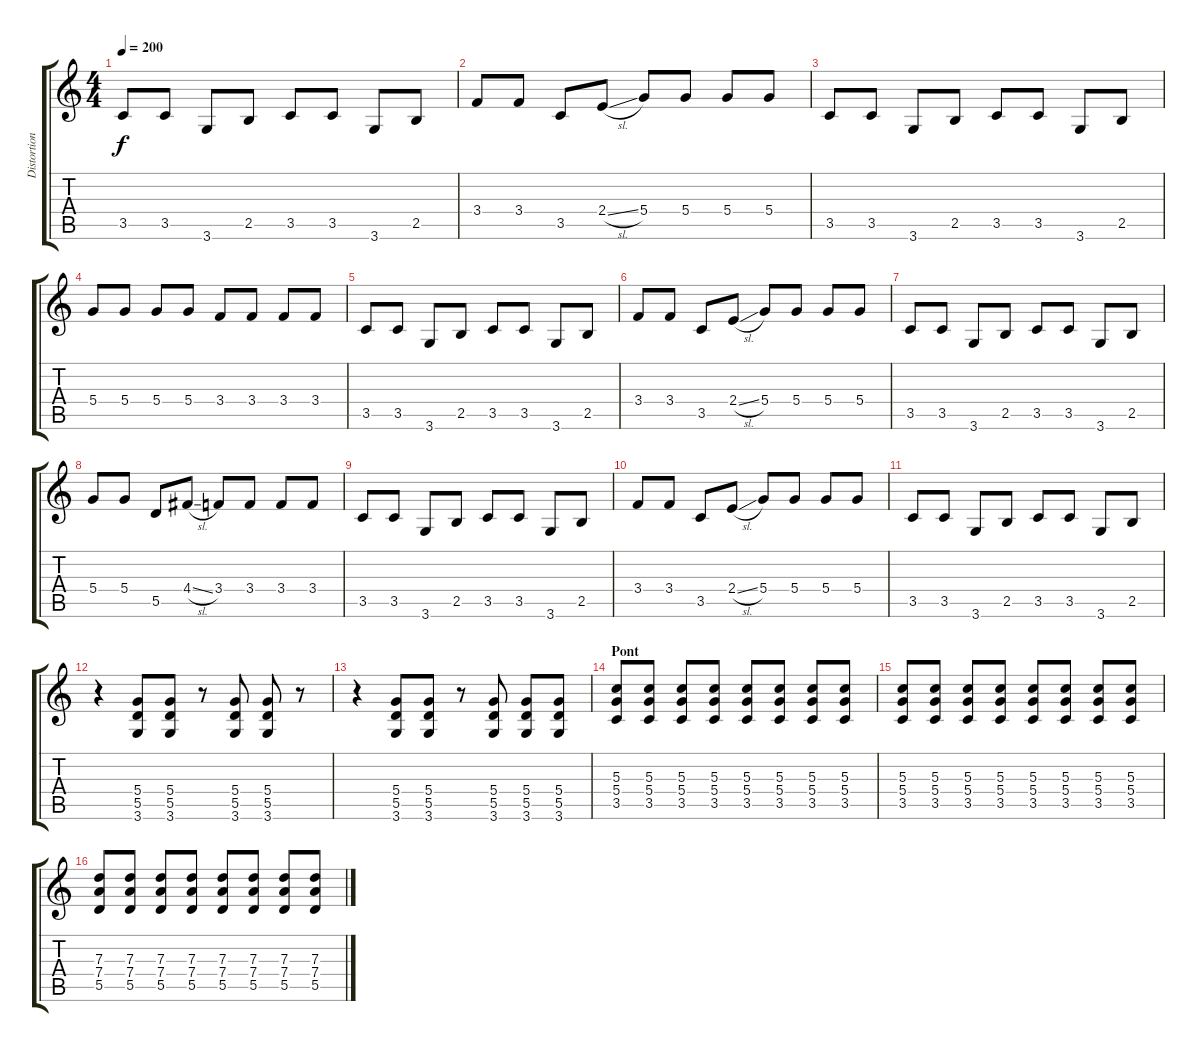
\track ("Distortion guitar" "Distortion") {instrument distortionguitar}
\staff {score tabs}
\tuning (E4 B3 G3 D3 A2 E2) {hide}
\ts (4 4)
\tempo 200
\clef g2
\ks c
3.5.8{dy f} 3.5.8 3.6.8 2.5.8 3.5.8 3.5.8 3.6.8 2.5.8 |
3.4.8 3.4.8 3.5.8 2.4{sl}.8 5.4.8 5.4.8 5.4.8 5.4.8 |
3.5.8 3.5.8 3.6.8 2.5.8 3.5.8 3.5.8 3.6.8 2.5.8 |
5.4.8 5.4.8 5.4.8 5.4.8 3.4.8 3.4.8 3.4.8 3.4.8 |
\section ("" "")
3.5.8 3.5.8 3.6.8 2.5.8 3.5.8 3.5.8 3.6.8 2.5.8 |
3.4.8 3.4.8 3.5.8 2.4{sl}.8 5.4.8 5.4.8 5.4.8 5.4.8 |
3.5.8 3.5.8 3.6.8 2.5.8 3.5.8 3.5.8 3.6.8 2.5.8 |
5.4.8 5.4.8 5.5.8 4.4{sl}.8 3.4.8 3.4.8 3.4.8 3.4.8 |
3.5.8 3.5.8 3.6.8 2.5.8 3.5.8 3.5.8 3.6.8 2.5.8 |
3.4.8 3.4.8 3.5.8 2.4{sl}.8 5.4.8 5.4.8 5.4.8 5.4.8 |
3.5.8 3.5.8 3.6.8 2.5.8 3.5.8 3.5.8 3.6.8 2.5.8 |
r.4 (5.4 5.5 3.6).8 (5.4 5.5 3.6).8 r.8 (5.4 5.5 3.6).8 (5.4 5.5 3.6).8 r.8 |
r.4 (5.4 5.5 3.6).8 (5.4 5.5 3.6).8 r.8 (5.4 5.5 3.6).8 (5.4 5.5 3.6).8 (5.4 5.5 3.6).8 |
\section ("" "Pont")
(5.3 5.4 3.5).8 (5.3 5.4 3.5).8 (5.3 5.4 3.5).8 (5.3 5.4 3.5).8 (5.3 5.4 3.5).8 (5.3 5.4 3.5).8 (5.3 5.4 3.5).8 (5.3 5.4 3.5).8 |
(5.3 5.4 3.5).8 (5.3 5.4 3.5).8 (5.3 5.4 3.5).8 (5.3 5.4 3.5).8 (5.3 5.4 3.5).8 (5.3 5.4 3.5).8 (5.3 5.4 3.5).8 (5.3 5.4 3.5).8 |
(7.3 7.4 5.5).8 (7.3 7.4 5.5).8 (7.3 7.4 5.5).8 (7.3 7.4 5.5).8 (7.3 7.4 5.5).8 (7.3 7.4 5.5).8 (7.3 7.4 5.5).8 (7.3 7.4 5.5).8
